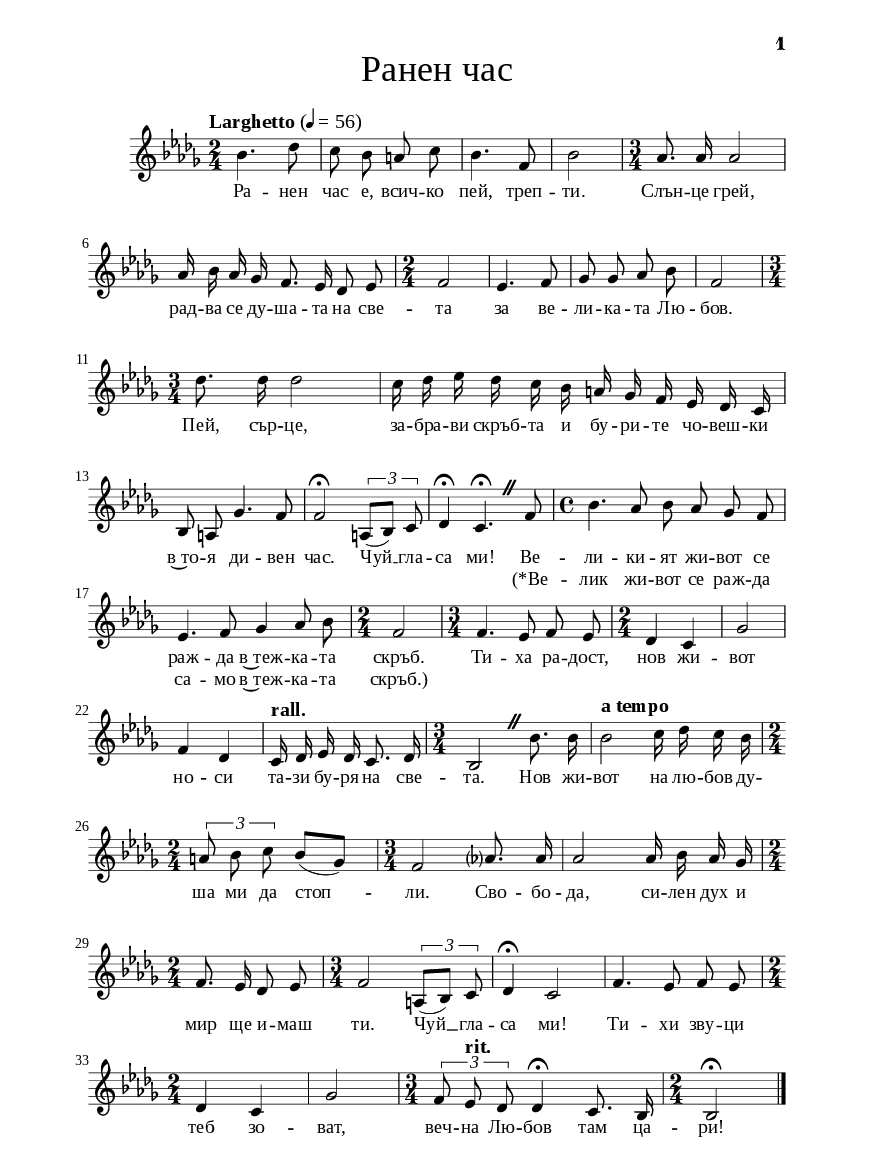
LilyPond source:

\version "2.24.4"

\include "include/globals.ily"

\bookpart {
  \label #'ref121
  \tocItem \markup "Ранен час"
\paper {
  print-all-headers = ##t
  print-page-number = ##t
  print-first-page-number = ##t


  % put page numbers on the top and change the font style.
  oddHeaderMarkup = \markup
  \fill-line {
    ""
    \unless \on-first-page-of-part \fromproperty #'header:instrument
    \if \should-print-page-number \abs-fontsize #7 { \number \fromproperty #'page:page-number-string }
  }
  %% evenHeaderMarkup would inherit the value of
  %% oddHeaderMarkup if it were not defined here
  evenHeaderMarkup = \markup
  \fill-line {
    \if \should-print-page-number \abs-fontsize #7 { \number \fromproperty #'page:page-number-string }
    \unless \on-first-page-of-part \fromproperty #'header:instrument
    ""
  }

  oddFooterMarkup = \markup ""

  evenFooterMarkup = ""
  left-margin = 1.5\cm
  right-margin = 1.5\cm
  top-margin = 1\cm
  bottom-margin = 1.2\cm
  ragged-bottom = ##t % do not spread the staves to fill the whole vertical space
  top-markup-spacing.basic-distance = 0\mm % margin between page number and system for the first page
  top-system-spacing.basic-distance = 10\mm % margin between page number and system for the other pages

  % change distance between staves
  system-system-spacing =
  #'((basic-distance . 15)
     (minimum-distance . 6)
     (padding . 1)
     (stretchability . 12))
}
  \score {
    \include "include/score-layout.ily"

    \new Voice \relative c' {
      \clef treble
      \key bes \minor
      \time 2/4
      \tempoFunc "Larghetto" 4 "56"
      \autoBeamOff

      bes'4.  des8 | % 2
      c8  bes8  a8  c8 | % 3
      bes4.  f8 | % 4
      bes2  | % 5
      \time 3/4  | % 5
      as8.  as16  as2 | \break % 6
      as16  bes16  as16  ges16
      f8.  es16  des8  es8 | % 7
      \time 2/4  | % 7
      f2  | % 8
      es4.  f8 | % 9
      ges8  ges8  as8 bes8 |
      f2 | \break % 11
      \time 3/4  | % 11
      des'8.  des16  des2  | % 12
      c16  des16  es16  des16
      c16  bes16  a16  ges16
      f16  es16  des16  c16 | \break % 13
      bes8  a8  ges'4.  f8 | % 14
      f2 ^\fermata
      \tuplet 3/2 {   a,8 ( [  bes8 ) ]  c8 }
      | % 15
      des4 ^\fermata  c4. ^\fermata \caesura f8 | % 16
      \time 4/4  | % 16
      bes4.  as8  bes8  as8
      ges8  f8 \break | % 17
      es4.  f8  ges4  as8  bes8
      | % 18
      \time 2/4  | % 18
      f2 | % 19
      \time 3/4  | % 19
      f4.  es8  f8  es8 |
      \time 2/4  |
      des4  c4  | % 21
      ges'2 \break | % 22
      f4  des4 | % 23
      \tempo "rall." c16  des16  es16
      des16  c8.  des16 | % 24
      \time 3/4 bes2 \caesura % 25
      bes'8.  bes16 |
      \tempo "a tempo" bes2 % 26
      c16  des16  c16  bes16 |
      \time 2/4
      \tupletUp \tuplet 3/2 {a8  bes8  c8 }
      bes8 ( [  ges8 ) ] | % 27
      \time 3/4 f2 aes?8.  as16 | % 28
      as2  as16  bes16  as16
      ges16 \break | % 29
      \time 2/4  | % 29
      f8.  es16  des8  es8 |
      \time 3/4  | f2
      \tuplet 3/2 {a,8 ( [  bes8 ) ]  c8 }
      | % 31
      des4 ^\fermata  c2 | % 32
      f4.  es8  f8  es8 \break | % 33
      \time 2/4  | % 33
      des4  c4 | % 34
      ges'2 | % 35
      \time 3/4  | % 35
      \tuplet 3/2 { f8 \tempo "rit.               " es des } des4 \fermata  c8. bes16 | \time 2/4 bes2 \fermata \bar "|." \break
    }

    \addlyrics {
      Ра -- нен час е, всич -- ко пей,
      треп -- ти. Слън -- це грей, рад --
      ва се ду -- ша -- та на све -- та
      за ве -- ли -- ка -- та Лю -- бов.
      Пей, сър -- це, за -- бра -- ви
      скръб -- та и бу -- ри -- те чо --
      веш -- ки в~то -- я ди -- вен час.
      Чуй __  гла -- са ми! Ве -- ли --
      ки -- ят жи -- вот се раж -- да
      в~теж -- ка -- та скръб. Ти -- ха
      ра -- дост, нов жи -- вот но -- си
      та -- зи бу -- ря на све -- та.
      Нов жи -- вот на лю -- бов ду --
      ша ми да стоп -- ли. Сво -- бо
      -- да, си -- лен дух и мир ще и --
      маш ти. Чуй __  гла -- са ми!
      Ти -- хи зву -- ци теб зо -- ват,
      веч -- на Лю -- бов там ца -- ри!}
      \addlyrics {
        \repeat unfold 52 { \skip 2 } (*Ве -- лик жи -- вот се раж -- да са -- мо в~теж -- ка -- та скръб.)
      }

      \header {
        title = \titleFunc #'ref_desc_18 "Ранен час" "Ranen čas"
      }

      \midi{}

    } % score


  } % bookpart
